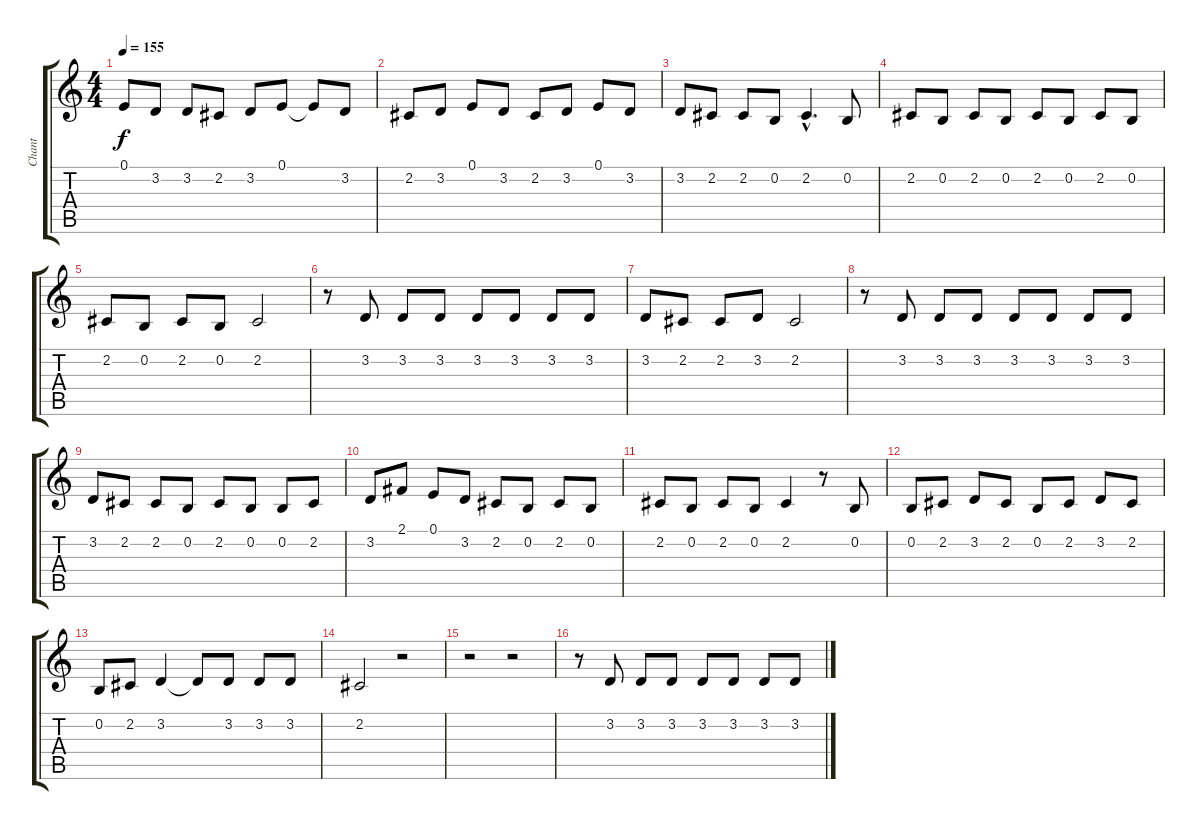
\track ("Chant" "Chant") {instrument reedorgan}
\staff {score tabs}
\tuning (E4 B3 G3 D3 A2 E2) {hide}
\ts (4 4)
\tempo 155
\clef g2
\ks c
0.1.8{dy f} 3.2.8 3.2.8 2.2.8 3.2.8 0.1.8 0.1{t}.8 3.2.8 |
2.2.8 3.2.8 0.1.8 3.2.8 2.2.8 3.2.8 0.1.8 3.2.8 |
3.2.8 2.2.8 2.2.8 0.2.8 2.2{hac}.4{d} 0.2.8 |
2.2.8 0.2.8 2.2.8 0.2.8 2.2.8 0.2.8 2.2.8 0.2.8 |
2.2.8 0.2.8 2.2.8 0.2.8 2.2.2 |
r.8 3.2.8 3.2.8 3.2.8 3.2.8 3.2.8 3.2.8 3.2.8 |
3.2.8 2.2.8 2.2.8 3.2.8 2.2.2 |
r.8 3.2.8 3.2.8 3.2.8 3.2.8 3.2.8 3.2.8 3.2.8 |
3.2.8 2.2.8 2.2.8 0.2.8 2.2.8 0.2.8 0.2.8 2.2.8 |
3.2.8 2.1.8 0.1.8 3.2.8 2.2.8 0.2.8 2.2.8 0.2.8 |
2.2.8 0.2.8 2.2.8 0.2.8 2.2.4 r.8 0.2.8 |
0.2.8 2.2.8 3.2.8 2.2.8 0.2.8 2.2.8 3.2.8 2.2.8 |
0.2.8 2.2.8 3.2.4 3.2{t}.8 3.2.8 3.2.8 3.2.8 |
2.2.2 r.2 |
r.2 r.2 |
r.8 3.2.8 3.2.8 3.2.8 3.2.8 3.2.8 3.2.8 3.2.8
